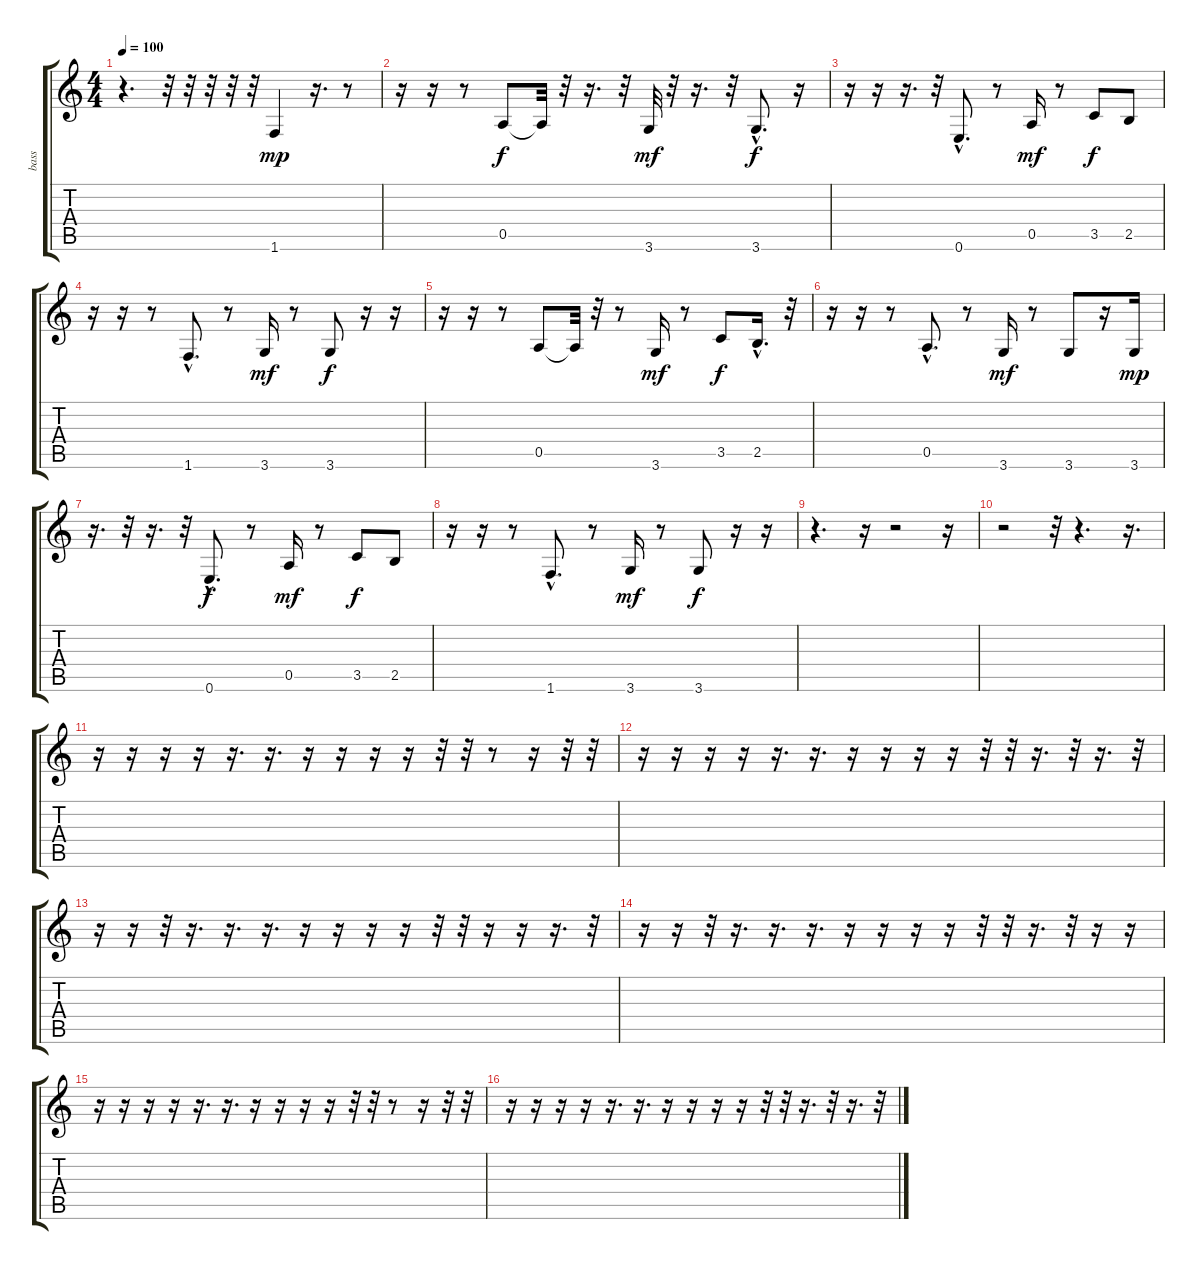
\track ("bass" "bass") {instrument electricbassfinger}
\staff {score tabs}
\tuning (E4 B3 G3 D3 A2 E2) {hide}
\ts (4 4)
\tempo 100
\clef g2
\ks c
r.4{d dy mp} r.32 r.32 r.32 r.32 r.32 1.6.4 r.16{d} r.8 |
r.16 r.16 r.8 0.5.8{dy f} 0.5{t}.32 r.32 r.16{d} r.32 3.6.32{dy mf} r.32 r.16{d} r.32 3.6{hac}.8{d dy f} r.16 |
r.16 r.16 r.16{d} r.32 0.6{hac}.8{d} r.8 0.5.16{dy mf} r.8 3.5.8{dy f} 2.5.8 |
r.16 r.16 r.8 1.6{hac}.8{d} r.8 3.6.16{dy mf} r.8 3.6.8{dy f} r.16 r.16 |
r.16 r.16 r.8 0.5.8 0.5{t}.32 r.32 r.8 3.6.16{dy mf} r.8 3.5.8{dy f} 2.5{hac}.16{d} r.32 |
r.16 r.16 r.8 0.5{hac}.8{d} r.8 3.6.16{dy mf} r.8 3.6.8 r.16 3.6.16{dy mp} |
r.16{d} r.32 r.16{d} r.32 0.6{hac}.8{d dy f} r.8 0.5.16{dy mf} r.8 3.5.8{dy f} 2.5.8 |
r.16 r.16 r.8 1.6{hac}.8{d} r.8 3.6.16{dy mf} r.8 3.6.8{dy f} r.16 r.16 |
r.4{d} r.16 r.2 r.16 |
r.2 r.32 r.4{d} r.16{d} |
r.16 r.16 r.16 r.16 r.16{d} r.16{d} r.16 r.16 r.16 r.16 r.32 r.32 r.8 r.16 r.32 r.32 |
r.16 r.16 r.16 r.16 r.16{d} r.16{d} r.16 r.16 r.16 r.16 r.32 r.32 r.16{d} r.32 r.16{d} r.32 |
r.16 r.16 r.32 r.16{d} r.16{d} r.16{d} r.16 r.16 r.16 r.16 r.32 r.32 r.16 r.16 r.16{d} r.32 |
r.16 r.16 r.32 r.16{d} r.16{d} r.16{d} r.16 r.16 r.16 r.16 r.32 r.32 r.16{d} r.32 r.16 r.16 |
r.16 r.16 r.16 r.16 r.16{d} r.16{d} r.16 r.16 r.16 r.16 r.32 r.32 r.8 r.16 r.32 r.32 |
r.16 r.16 r.16 r.16 r.16{d} r.16{d} r.16 r.16 r.16 r.16 r.32 r.32 r.16{d} r.32 r.16{d} r.32
